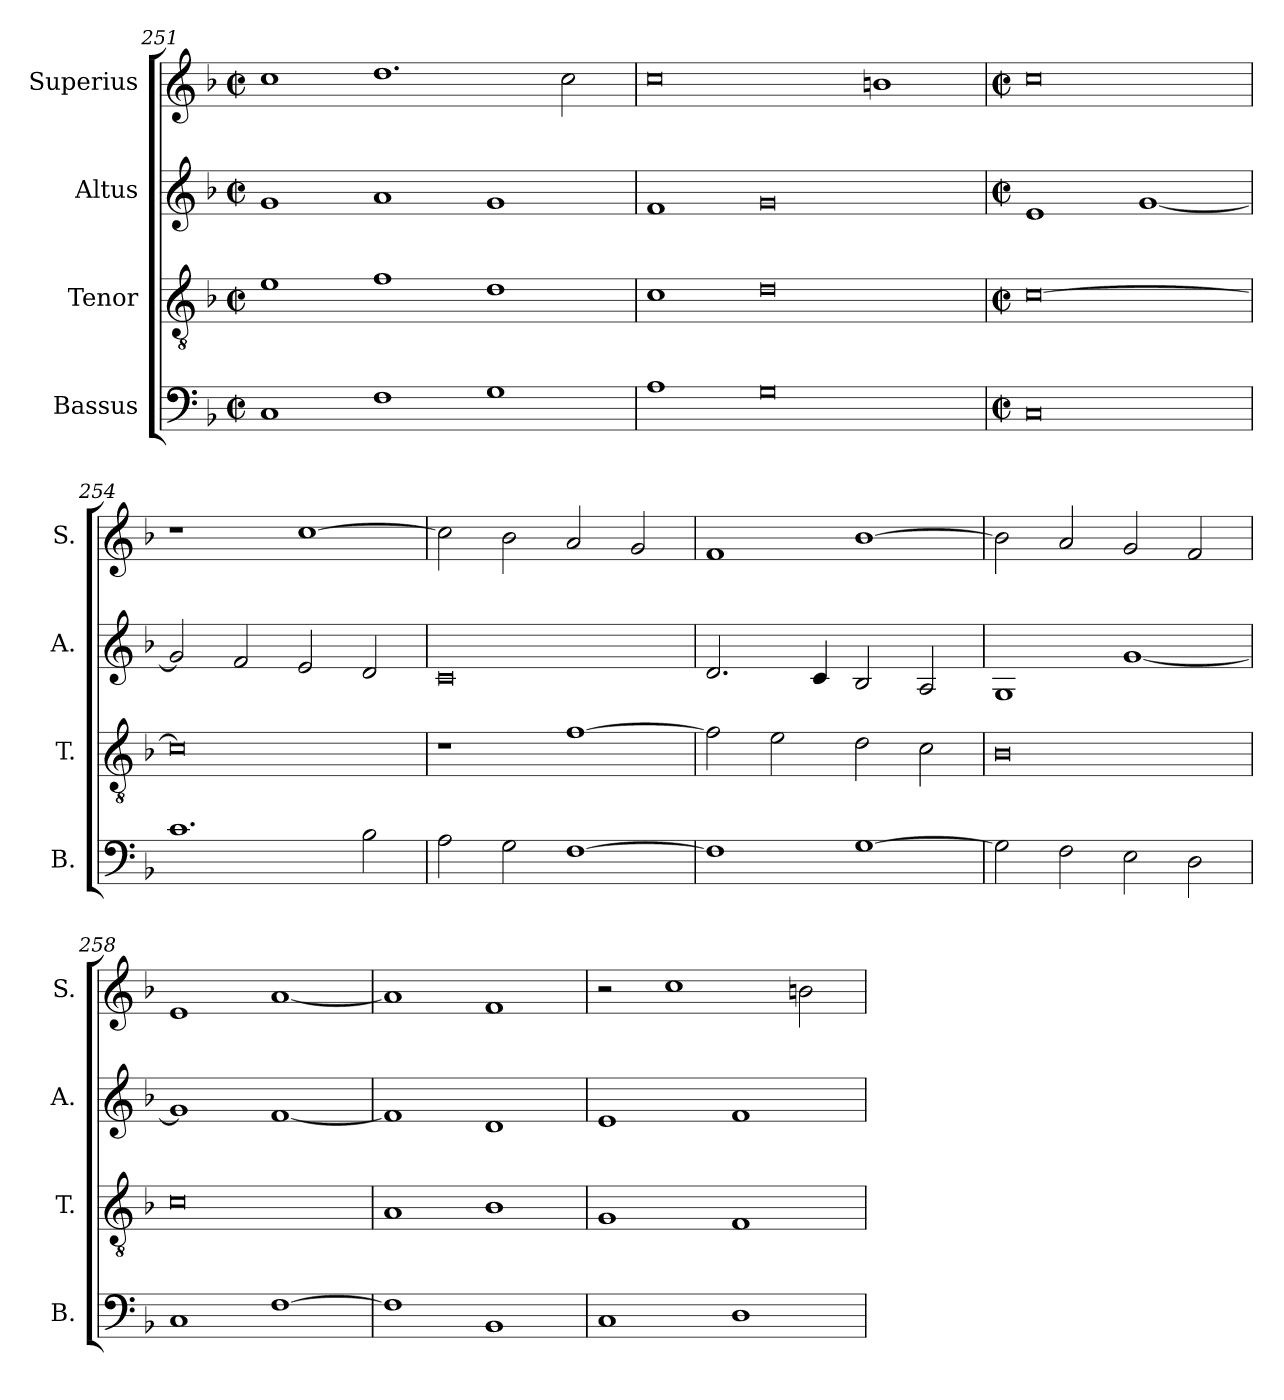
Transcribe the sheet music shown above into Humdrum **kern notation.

**kern	**kern	**kern	**kern
*part4	*part3	*part2	*part1
*staff4	*staff3	*staff2	*staff1
*I"Bassus	*I"Tenor	*I"Altus	*I"Superius
*I'B.	*I'T.	*I'A.	*I'S.
*clefF4	*clefGv2	*clefG2	*clefG2
*	*ITrd7c12	*	*
*k[b-]	*k[b-]	*k[b-]	*k[b-]
*F:	*F:	*F:	*F:
*M2/2	*M2/2	*M2/2	*M2/2
*met(c|)	*met(c|)	*met(c|)	*met(c|)
=251	=251	=251	=251
1Ci	1Ei	1gi	1cci
1Fi	1Fi	1ai	1.ddi
1Gi	1Di	1gi	.
.	.	.	2cci\
=252	=252	=252	=252
1Ai	1Ci	1fi	0cci
0Gi	0Di	0gi	.
.	.	.	1bni
=253	=253	=253	=253
*M2/2	*M2/2	*M2/2	*M2/2
*met(c|)	*met(c|)	*met(c|)	*met(c|)
0Ci	[>0Ci	1ei	0cci
.	.	[<1gi	.
=254	=254	=254	=254
1.ci	0Ci]	2gi/]	1r
.	.	2fi/	.
.	.	2ei/	[>1cci
2B-i\	.	2di/	.
!!LO:LB:g=z
=255	=255	=255	=255
2Ai\	1r	0ci	2cci\]
2Gi\	.	.	2b-i\
[>1Fi	[>1Fi	.	2ai/
.	.	.	2gi/
=256	=256	=256	=256
1Fi]	2Fi\]	2.di/	1fi
.	2Ei\	.	.
.	.	4ci/	.
[>1Gi	2Di\	2B-i/	[>1b-i
.	2Ci\	2Ai/	.
=257	=257	=257	=257
2Gi\]	0BB-i	1Gi	2b-i\]
2Fi\	.	.	2ai/
2Ei\	.	[<1gi	2gi/
2Di\	.	.	2fi/
=258	=258	=258	=258
1Ci	0Ci	1gi]	1ei
[>1Fi	.	[<1fi	[<1ai
=259	=259	=259	=259
1Fi]	1AAi	1fi]	1ai]
1BB-i	1BB-i	1di	1fi
!!LO:PB:g=z
=260	=260	=260	=260
1Ci	1GGi	1ei	2r
.	.	.	1cci
1Di	1FFi	1fi	.
.	.	.	2bni\
=	=	=	=
*-	*-	*-	*-
